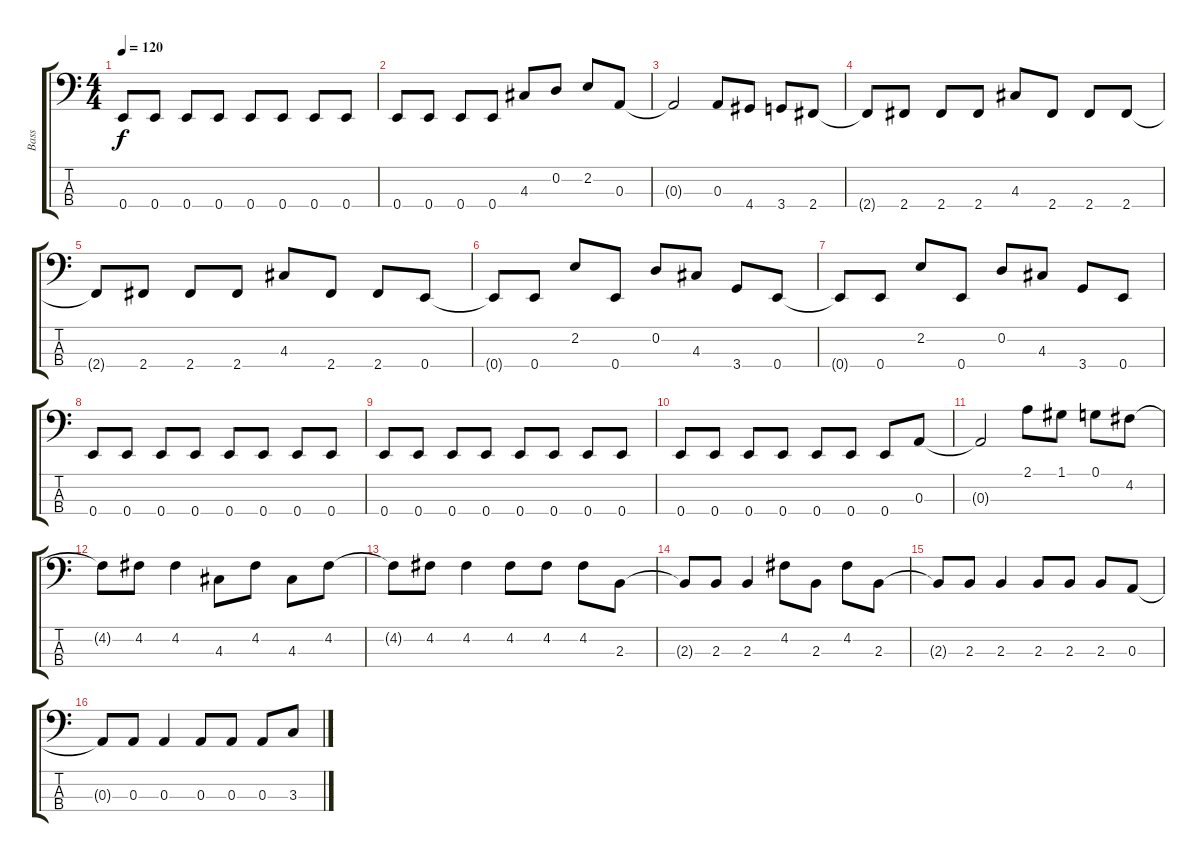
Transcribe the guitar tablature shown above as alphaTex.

\track ("Bass" "Bass") {instrument electricbassfinger}
\staff {score tabs}
\tuning (G2 D2 A1 E1) {hide}
\ts (4 4)
\tempo 120
\clef f4
\ks c
0.4.8{dy f} 0.4.8 0.4.8 0.4.8 0.4.8 0.4.8 0.4.8 0.4.8 |
0.4.8 0.4.8 0.4.8 0.4.8 4.3.8 0.2.8 2.2.8 0.3.8 |
0.3{t}.2 0.3.8 4.4.8 3.4.8 2.4.8 |
2.4{t}.8 2.4.8 2.4.8 2.4.8 4.3.8 2.4.8 2.4.8 2.4.8 |
2.4{t}.8 2.4.8 2.4.8 2.4.8 4.3.8 2.4.8 2.4.8 0.4.8 |
0.4{t}.8 0.4.8 2.2.8 0.4.8 0.2.8 4.3.8 3.4.8 0.4.8 |
0.4{t}.8 0.4.8 2.2.8 0.4.8 0.2.8 4.3.8 3.4.8 0.4.8 |
0.4.8 0.4.8 0.4.8 0.4.8 0.4.8 0.4.8 0.4.8 0.4.8 |
0.4.8 0.4.8 0.4.8 0.4.8 0.4.8 0.4.8 0.4.8 0.4.8 |
0.4.8 0.4.8 0.4.8 0.4.8 0.4.8 0.4.8 0.4.8 0.3.8 |
0.3{t}.2 2.1.8 1.1.8 0.1.8 4.2.8 |
4.2{t}.8 4.2.8 4.2.4 4.3.8 4.2.8 4.3.8 4.2.8 |
4.2{t}.8 4.2.8 4.2.4 4.2.8 4.2.8 4.2.8 2.3.8 |
2.3{t}.8 2.3.8 2.3.4 4.2.8 2.3.8 4.2.8 2.3.8 |
2.3{t}.8 2.3.8 2.3.4 2.3.8 2.3.8 2.3.8 0.3.8 |
0.3{t}.8 0.3.8 0.3.4 0.3.8 0.3.8 0.3.8 3.3.8
